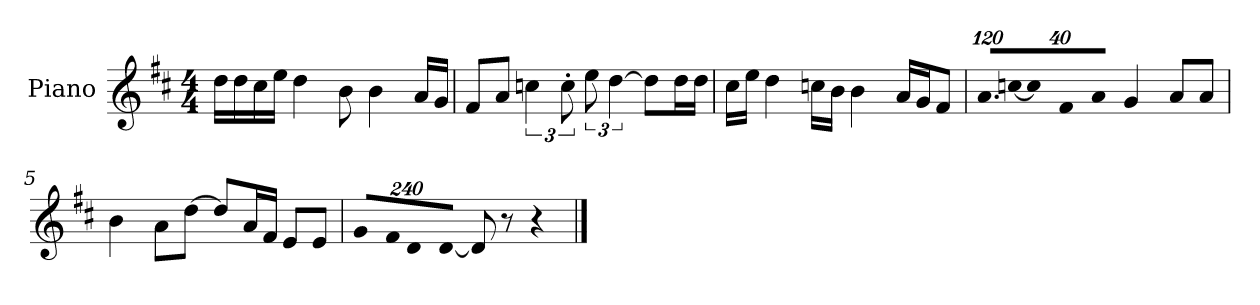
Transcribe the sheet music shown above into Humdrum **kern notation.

**kern
*part1
*staff1
*I"Piano
*I'P-no
*clefG2
*k[f#c#]
*M4/4
*MM90
=1
16dd\LL
16dd\
16cc#\
16ee\JJ
4dd\
8b\
4b\
16a/LL
16g/JJ
=2
8f#/L
8a/J
6ccn\
12cc'\
12ee\
[6dd\
8dd\L]
16dd\L
16dd\JJ
=3
16cc#\LL
16ee\JJ
4dd\
16ccn\LL
16b\JJ
4b\
16a/LL
16g/J
8f#/J
=4
*Xbrackettup
!LO:N:vis=16.
960%103a/LL
!LO:N:vis=32
[640%23ccn/JK
!LO:N:vis=8
960%137cc/]
!LO:N:vis=16
1920%137f#/K
!LO:N:vis=8
960%137a/J
4g/
8a/L
8a/J
!!LO:LB:g=z
=5
4b\
8a\L
[8dd\J
8dd/L]
16a/L
16f#/JJ
8e/L
8e/J
=6
!LO:N:vis=8
960%137g/L
!LO:N:vis=16
1920%137f#/K
!LO:N:vis=8
960%137d/
!LO:N:vis=8
[960%137d/J
8d/]
8r
4r
==
*-
